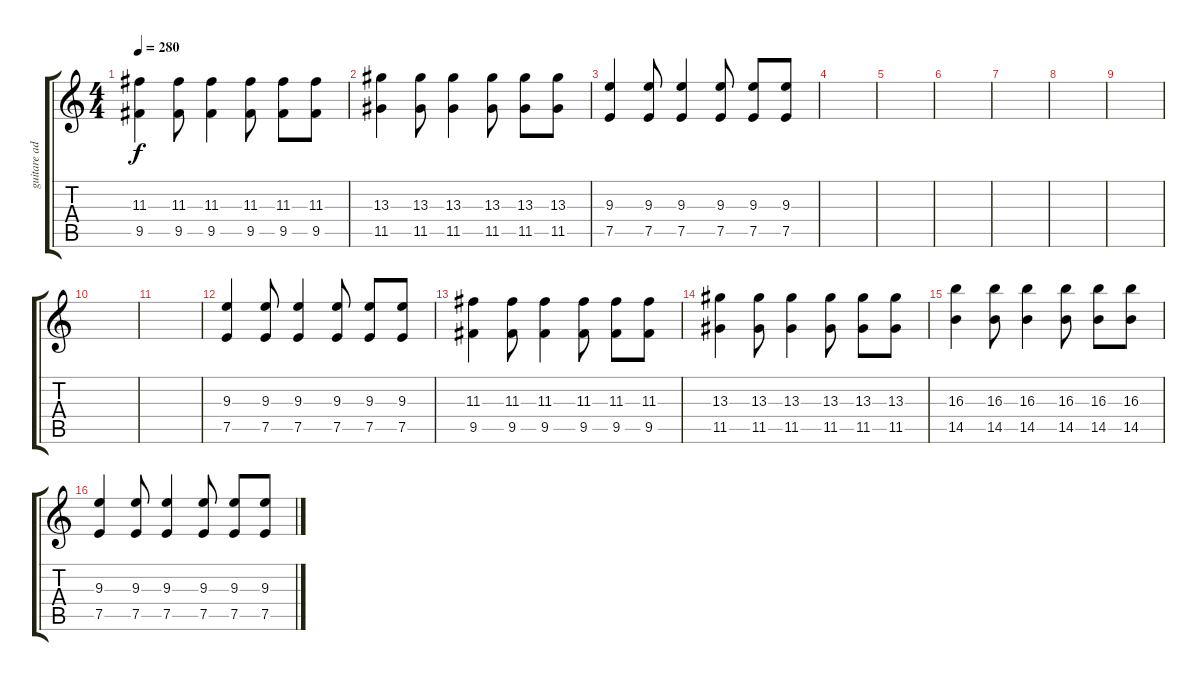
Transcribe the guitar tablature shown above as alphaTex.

\track ("guitare additionelle" "guitare ad") {instrument distortionguitar}
\staff {score tabs}
\tuning (E4 B3 G3 D3 A2 E2) {hide}
\ts (4 4)
\tempo 280
\clef g2
\ks c
(11.3 9.5).4{dy f} (11.3 9.5).8 (11.3 9.5).4 (11.3 9.5).8 (11.3 9.5).8 (11.3 9.5).8 |
(13.3 11.5).4 (13.3 11.5).8 (13.3 11.5).4 (13.3 11.5).8 (13.3 11.5).8 (13.3 11.5).8 |
(9.3 7.5).4 (9.3 7.5).8 (9.3 7.5).4 (9.3 7.5).8 (9.3 7.5).8 (9.3 7.5).8 |
|
|
|
|
|
|
|
|
(9.3 7.5).4 (9.3 7.5).8 (9.3 7.5).4 (9.3 7.5).8 (9.3 7.5).8 (9.3 7.5).8 |
(11.3 9.5).4 (11.3 9.5).8 (11.3 9.5).4 (11.3 9.5).8 (11.3 9.5).8 (11.3 9.5).8 |
(13.3 11.5).4 (13.3 11.5).8 (13.3 11.5).4 (13.3 11.5).8 (13.3 11.5).8 (13.3 11.5).8 |
(16.3 14.5).4 (16.3 14.5).8 (16.3 14.5).4 (16.3 14.5).8 (16.3 14.5).8 (16.3 14.5).8 |
(9.3 7.5).4 (9.3 7.5).8 (9.3 7.5).4 (9.3 7.5).8 (9.3 7.5).8 (9.3 7.5).8
